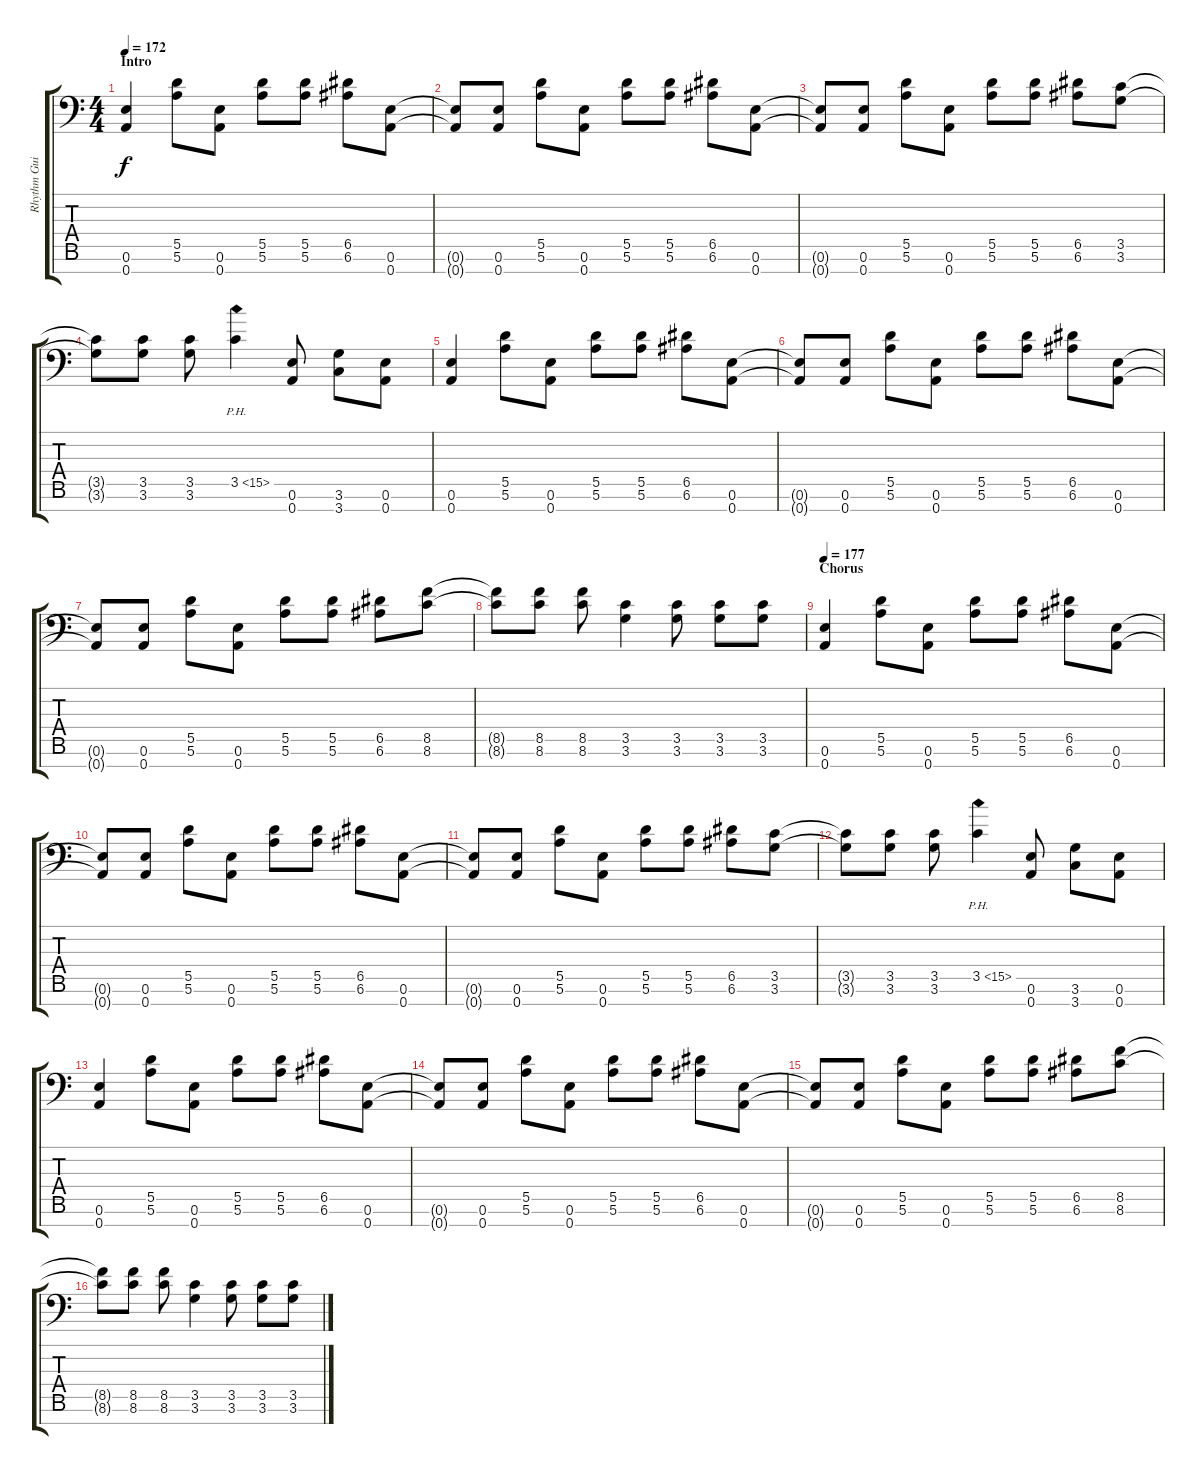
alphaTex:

\track ("Rhythm Guitar R" "Rhythm Gui") {instrument distortionguitar}
\staff {score tabs}
\tuning (E4 B3 G3 D3 A2 E2 A1) {hide}
\ts (4 4)
\section ("" "Intro")
\tempo 172
\clef f4
\ks c
(0.6 0.7).4{dy f instrument distortionguitar} (5.5 5.6).8 (0.6 0.7).8 (5.5 5.6).8 (5.5 5.6).8 (6.5 6.6).8 (0.6 0.7).8 |
(0.6{t} 0.7{t}).8 (0.6 0.7).8 (5.5 5.6).8 (0.6 0.7).8 (5.5 5.6).8 (5.5 5.6).8 (6.5 6.6).8 (0.6 0.7).8 |
(0.6{t} 0.7{t}).8 (0.6 0.7).8 (5.5 5.6).8 (0.6 0.7).8 (5.5 5.6).8 (5.5 5.6).8 (6.5 6.6).8 (3.5 3.6).8 |
(3.5{t} 3.6{t}).8 (3.5 3.6).8 (3.5 3.6).8 3.5{ph 12}.4 (0.6 0.7).8 (3.6 3.7).8 (0.6 0.7).8 |
(0.6 0.7).4 (5.5 5.6).8 (0.6 0.7).8 (5.5 5.6).8 (5.5 5.6).8 (6.5 6.6).8 (0.6 0.7).8 |
(0.6{t} 0.7{t}).8 (0.6 0.7).8 (5.5 5.6).8 (0.6 0.7).8 (5.5 5.6).8 (5.5 5.6).8 (6.5 6.6).8 (0.6 0.7).8 |
(0.6{t} 0.7{t}).8 (0.6 0.7).8 (5.5 5.6).8 (0.6 0.7).8 (5.5 5.6).8 (5.5 5.6).8 (6.5 6.6).8 (8.5 8.6).8 |
(8.5{t} 8.6{t}).8 (8.5 8.6).8 (8.5 8.6).8 (3.5 3.6).4 (3.5 3.6).8 (3.5 3.6).8 (3.5 3.6).8 |
\section ("" "Chorus")
\tempo 177
(0.6 0.7).4 (5.5 5.6).8 (0.6 0.7).8 (5.5 5.6).8 (5.5 5.6).8 (6.5 6.6).8 (0.6 0.7).8 |
(0.6{t} 0.7{t}).8 (0.6 0.7).8 (5.5 5.6).8 (0.6 0.7).8 (5.5 5.6).8 (5.5 5.6).8 (6.5 6.6).8 (0.6 0.7).8 |
(0.6{t} 0.7{t}).8 (0.6 0.7).8 (5.5 5.6).8 (0.6 0.7).8 (5.5 5.6).8 (5.5 5.6).8 (6.5 6.6).8 (3.5 3.6).8 |
(3.5{t} 3.6{t}).8 (3.5 3.6).8 (3.5 3.6).8 3.5{ph 12}.4 (0.6 0.7).8 (3.6 3.7).8 (0.6 0.7).8 |
(0.6 0.7).4 (5.5 5.6).8 (0.6 0.7).8 (5.5 5.6).8 (5.5 5.6).8 (6.5 6.6).8 (0.6 0.7).8 |
(0.6{t} 0.7{t}).8 (0.6 0.7).8 (5.5 5.6).8 (0.6 0.7).8 (5.5 5.6).8 (5.5 5.6).8 (6.5 6.6).8 (0.6 0.7).8 |
(0.6{t} 0.7{t}).8 (0.6 0.7).8 (5.5 5.6).8 (0.6 0.7).8 (5.5 5.6).8 (5.5 5.6).8 (6.5 6.6).8 (8.5 8.6).8 |
(8.5{t} 8.6{t}).8 (8.5 8.6).8 (8.5 8.6).8 (3.5 3.6).4 (3.5 3.6).8 (3.5 3.6).8 (3.5 3.6).8
